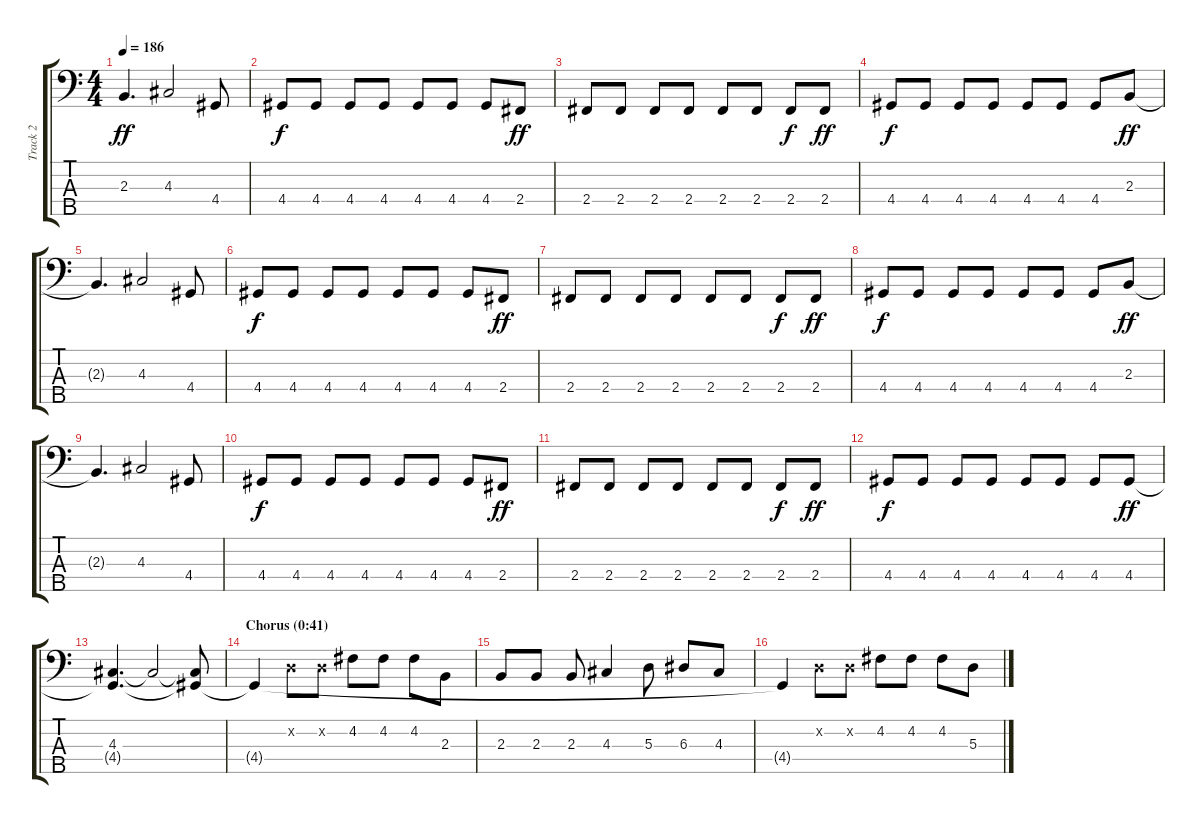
\track ("Track 2" "Track 2") {instrument electricbassfinger}
\staff {score tabs}
\tuning (G2 D2 A1 E1 B0) {hide}
\ts (4 4)
\tempo 186
\clef f4
\ks c
2.3{t}.4{d dy ff} 4.3.2 4.4.8 |
4.4.8{dy f} 4.4.8 4.4.8 4.4.8 4.4.8 4.4.8 4.4.8 2.4.8{dy ff} |
2.4.8 2.4.8 2.4.8 2.4.8 2.4.8 2.4.8 2.4.8{dy f} 2.4.8{dy ff} |
4.4.8{dy f} 4.4.8 4.4.8 4.4.8 4.4.8 4.4.8 4.4.8 2.3.8{dy ff} |
2.3{t}.4{d} 4.3.2 4.4.8 |
4.4.8{dy f} 4.4.8 4.4.8 4.4.8 4.4.8 4.4.8 4.4.8 2.4.8{dy ff} |
2.4.8 2.4.8 2.4.8 2.4.8 2.4.8 2.4.8 2.4.8{dy f} 2.4.8{dy ff} |
4.4.8{dy f} 4.4.8 4.4.8 4.4.8 4.4.8 4.4.8 4.4.8 2.3.8{dy ff} |
2.3{t}.4{d} 4.3.2 4.4.8 |
4.4.8{dy f} 4.4.8 4.4.8 4.4.8 4.4.8 4.4.8 4.4.8 2.4.8{dy ff} |
2.4.8 2.4.8 2.4.8 2.4.8 2.4.8 2.4.8 2.4.8{dy f} 2.4.8{dy ff} |
4.4.8{dy f} 4.4.8 4.4.8 4.4.8 4.4.8 4.4.8 4.4.8 4.4.8{dy ff} |
(4.3 4.4{t}).4{d} 4.3{t}.2 (4.3{t} 4.4{t}).8 |
\section ("" "Chorus (0:41)")
4.4{t}.4 0.2{x}.8 0.2{x}.8 4.2.8 4.2.8 4.2.8 2.3.8 |
2.3.8 2.3.8 2.3.8 4.3.4 5.3.8 6.3.8 4.3.8 |
4.4{t}.4 0.2{x}.8 0.2{x}.8 4.2.8 4.2.8 4.2.8 5.3.8
